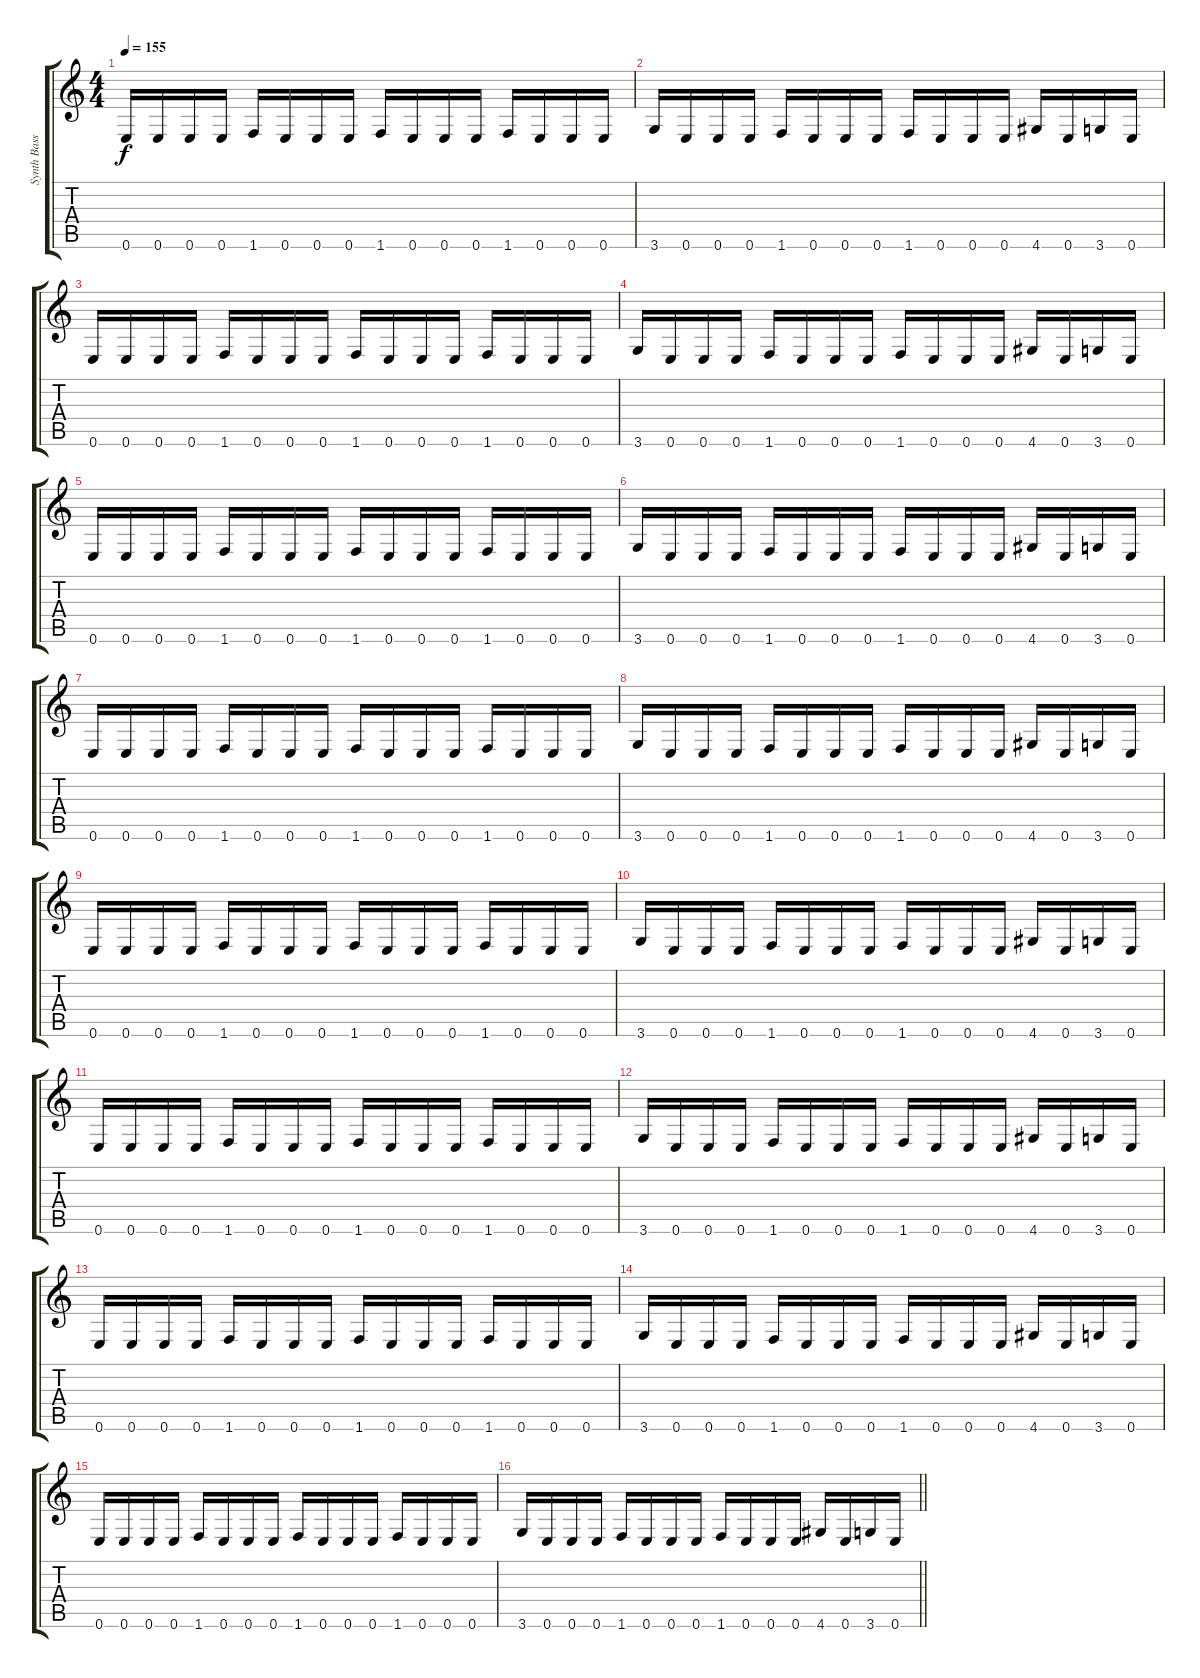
\track ("Synth Bass" "Synth Bass") {instrument synthbass1}
\staff {score tabs}
\tuning (E4 B3 G3 D3 A2 E2) {hide}
\ts (4 4)
\tempo 155
\clef g2
\ks c
0.6.16{dy f} 0.6.16 0.6.16 0.6.16 1.6.16 0.6.16 0.6.16 0.6.16 1.6.16 0.6.16 0.6.16 0.6.16 1.6.16 0.6.16 0.6.16 0.6.16 |
3.6.16 0.6.16 0.6.16 0.6.16 1.6.16 0.6.16 0.6.16 0.6.16 1.6.16 0.6.16 0.6.16 0.6.16 4.6.16 0.6.16 3.6.16 0.6.16 |
0.6.16 0.6.16 0.6.16 0.6.16 1.6.16 0.6.16 0.6.16 0.6.16 1.6.16 0.6.16 0.6.16 0.6.16 1.6.16 0.6.16 0.6.16 0.6.16 |
3.6.16 0.6.16 0.6.16 0.6.16 1.6.16 0.6.16 0.6.16 0.6.16 1.6.16 0.6.16 0.6.16 0.6.16 4.6.16 0.6.16 3.6.16 0.6.16 |
0.6.16 0.6.16 0.6.16 0.6.16 1.6.16 0.6.16 0.6.16 0.6.16 1.6.16 0.6.16 0.6.16 0.6.16 1.6.16 0.6.16 0.6.16 0.6.16 |
3.6.16 0.6.16 0.6.16 0.6.16 1.6.16 0.6.16 0.6.16 0.6.16 1.6.16 0.6.16 0.6.16 0.6.16 4.6.16 0.6.16 3.6.16 0.6.16 |
0.6.16 0.6.16 0.6.16 0.6.16 1.6.16 0.6.16 0.6.16 0.6.16 1.6.16 0.6.16 0.6.16 0.6.16 1.6.16 0.6.16 0.6.16 0.6.16 |
3.6.16 0.6.16 0.6.16 0.6.16 1.6.16 0.6.16 0.6.16 0.6.16 1.6.16 0.6.16 0.6.16 0.6.16 4.6.16 0.6.16 3.6.16 0.6.16 |
0.6.16 0.6.16 0.6.16 0.6.16 1.6.16 0.6.16 0.6.16 0.6.16 1.6.16 0.6.16 0.6.16 0.6.16 1.6.16 0.6.16 0.6.16 0.6.16 |
3.6.16 0.6.16 0.6.16 0.6.16 1.6.16 0.6.16 0.6.16 0.6.16 1.6.16 0.6.16 0.6.16 0.6.16 4.6.16 0.6.16 3.6.16 0.6.16 |
0.6.16 0.6.16 0.6.16 0.6.16 1.6.16 0.6.16 0.6.16 0.6.16 1.6.16 0.6.16 0.6.16 0.6.16 1.6.16 0.6.16 0.6.16 0.6.16 |
3.6.16 0.6.16 0.6.16 0.6.16 1.6.16 0.6.16 0.6.16 0.6.16 1.6.16 0.6.16 0.6.16 0.6.16 4.6.16 0.6.16 3.6.16 0.6.16 |
0.6.16 0.6.16 0.6.16 0.6.16 1.6.16 0.6.16 0.6.16 0.6.16 1.6.16 0.6.16 0.6.16 0.6.16 1.6.16 0.6.16 0.6.16 0.6.16 |
3.6.16 0.6.16 0.6.16 0.6.16 1.6.16 0.6.16 0.6.16 0.6.16 1.6.16 0.6.16 0.6.16 0.6.16 4.6.16 0.6.16 3.6.16 0.6.16 |
0.6.16 0.6.16 0.6.16 0.6.16 1.6.16 0.6.16 0.6.16 0.6.16 1.6.16 0.6.16 0.6.16 0.6.16 1.6.16 0.6.16 0.6.16 0.6.16 |
\barLineRight lightlight
3.6.16 0.6.16 0.6.16 0.6.16 1.6.16 0.6.16 0.6.16 0.6.16 1.6.16 0.6.16 0.6.16 0.6.16 4.6.16 0.6.16 3.6.16 0.6.16
